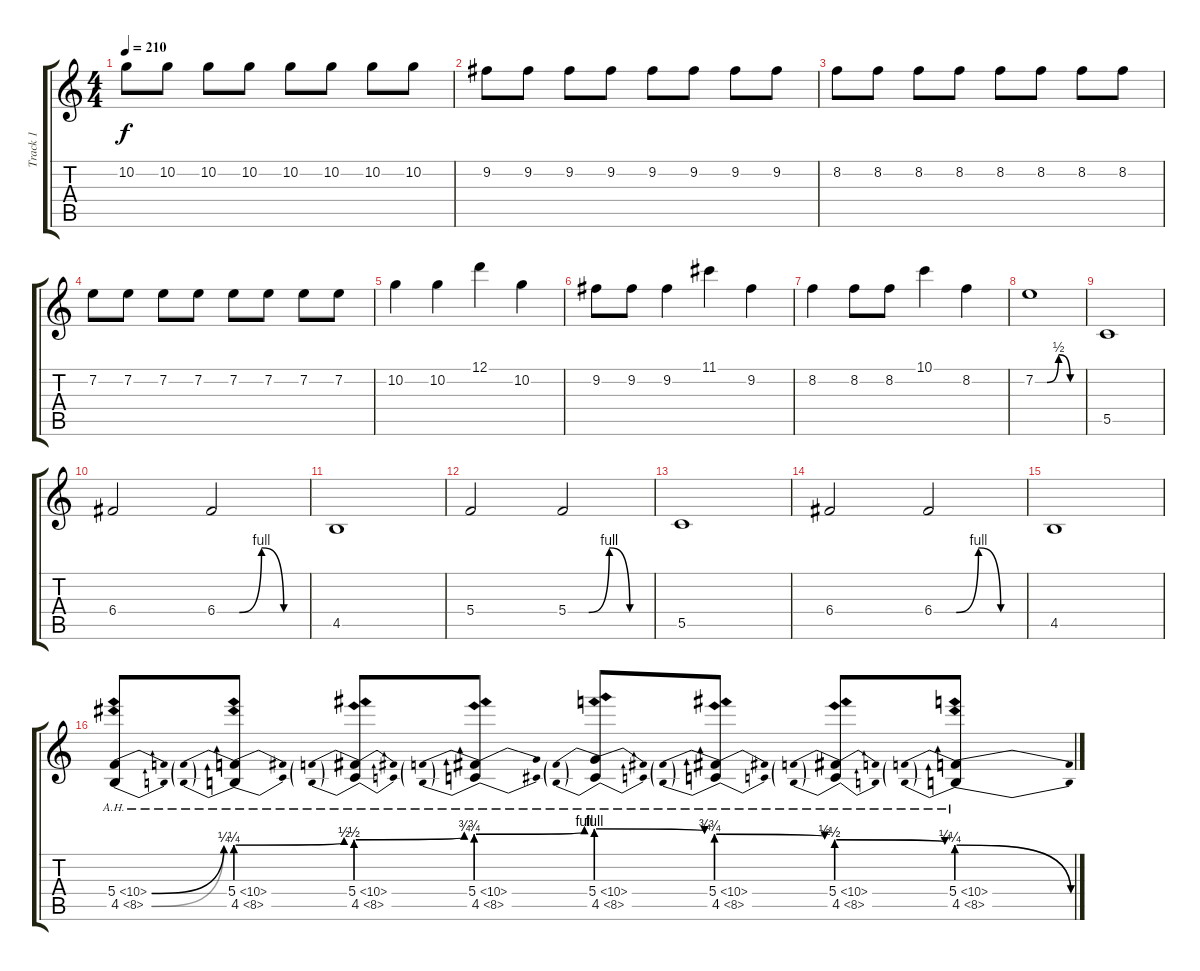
\track ("Track 1" "Track 1") {instrument overdrivenguitar}
\staff {score tabs}
\tuning (D4 A3 F3 C3 G2 C2) {hide}
\ts (4 4)
\tempo 210
\clef g2
\ks c
10.2.8{dy f} 10.2.8 10.2.8 10.2.8 10.2.8 10.2.8 10.2.8 10.2.8 |
9.2.8 9.2.8 9.2.8 9.2.8 9.2.8 9.2.8 9.2.8 9.2.8 |
8.2.8 8.2.8 8.2.8 8.2.8 8.2.8 8.2.8 8.2.8 8.2.8 |
7.2.8 7.2.8 7.2.8 7.2.8 7.2.8 7.2.8 7.2.8 7.2.8 |
10.2.4 10.2.4 12.1.4 10.2.4 |
9.2.8 9.2.8 9.2.4 11.1.4 9.2.4 |
8.2.4 8.2.8 8.2.8 10.1.4 8.2.4 |
7.2{be (custom 0 0 15 0 30 2 45 0 60 0)}.1 |
5.5.1 |
6.4.2 6.4{be (custom 0 0 15 0 30 4 45 0 60 0)}.2 |
4.5.1 |
5.4.2 5.4{be (custom 0 0 15 0 30 4 45 0 60 0)}.2 |
5.5.1 |
6.4.2 6.4{be (custom 0 0 15 0 30 4 45 0 60 0)}.2 |
4.5.1 |
(5.4{be (bend 0 0 60 1) ah 5} 4.5{be (bend 0 0 60 1) ah 4}).8 (5.4{be (prebendbend 0 1 60 2) ah 5} 4.5{be (prebendbend 0 1 60 2) ah 4}).8 (5.4{be (prebendbend 0 2 60 3) ah 5} 4.5{be (prebendbend 0 2 60 3) ah 4}).8 (5.4{be (prebendbend 0 3 60 4) ah 5} 4.5{be (prebendbend 0 3 60 4) ah 4}).8 (5.4{be (prebendrelease 0 4 60 3) ah 5} 4.5{be (prebendrelease 0 4 60 3) ah 4}).8 (5.4{be (prebendrelease 0 3 60 2) ah 5} 4.5{be (prebendrelease 0 3 60 2) ah 4}).8 (5.4{be (prebendrelease 0 2 60 1) ah 5} 4.5{be (prebendrelease 0 2 60 1) ah 4}).8 (5.4{be (prebendrelease 0 1 60 0) ah 5} 4.5{be (prebendrelease 0 1 60 0) ah 4}).8
